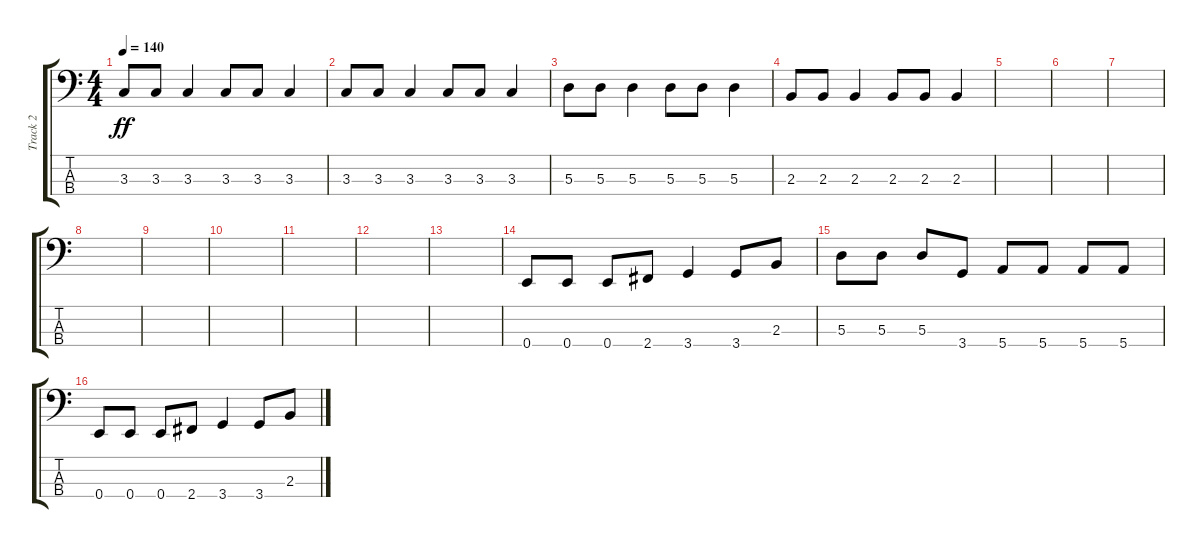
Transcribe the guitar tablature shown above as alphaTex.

\track ("Track 2" "Track 2") {instrument electricbasspick}
\staff {score tabs}
\tuning (G2 D2 A1 E1) {hide}
\ts (4 4)
\tempo 140
\clef f4
\ks c
3.3.8{dy ff} 3.3.8 3.3.4 3.3.8 3.3.8 3.3.4 |
3.3.8 3.3.8 3.3.4 3.3.8 3.3.8 3.3.4 |
5.3.8 5.3.8 5.3.4 5.3.8 5.3.8 5.3.4 |
2.3.8 2.3.8 2.3.4 2.3.8 2.3.8 2.3.4 |
|
|
|
|
|
|
|
|
|
0.4.8 0.4.8 0.4.8 2.4.8 3.4.4 3.4.8 2.3.8 |
5.3.8 5.3.8 5.3.8 3.4.8 5.4.8 5.4.8 5.4.8 5.4.8 |
0.4.8 0.4.8 0.4.8 2.4.8 3.4.4 3.4.8 2.3.8
